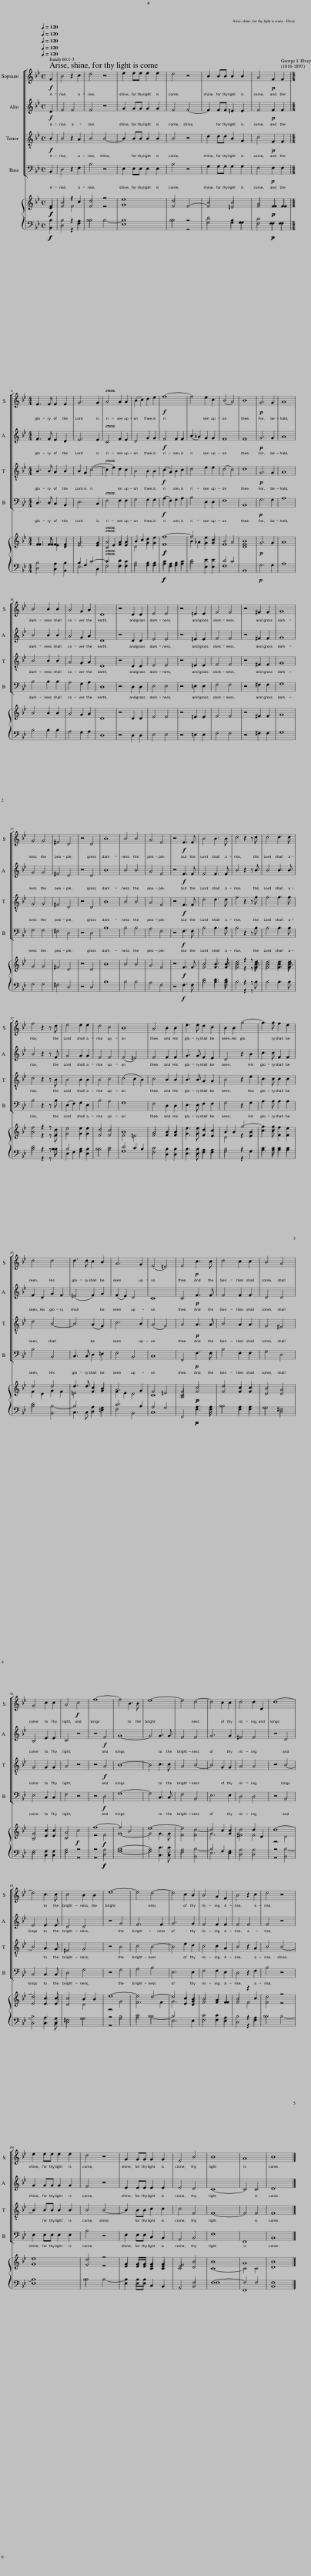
X:1
%%score [ 1 2 3 4 ] { ( 5 6 ) | ( 7 8 ) }
L:1/8
Q:1/4=120
M:4/4
I:linebreak $
K:Bb
V:1 treble
V:2 treble
V:3 treble-8
V:4 bass
V:5 treble
V:6 treble
V:7 bass
V:8 bass
V:1
!f! F2 | B4 z2 c2 | d4 z4 | e2 ee e2 e2 | d4 z4 | %5
 B2 BB B2 B2 | A4!p! F2 F2 |$[M:4/4] F3 F F2 F2 | G6 G2 | A4 A2 A2 | %10
 (B2 c2) d2 e2 |!f! f8- | f4 e2 c2 | (B4 A4) | B8 | %15
!p! G6 G2 | A8 |$ B4 B2 B2 | A4 G2 A2 | D8 | %20
 z4 D2 D2 | E4 E4 | z4 =E2 E2 | F4 F4 | z4 ^F2 F2 | %25
 G8 |$ G4 G4 | ^F4 D4 | z4 D4 | B8 | %30
 B4 B4 | A4 F4 | z4!f! F3 F | B4 B3 B | d4 z2 z d | %35
 d4 d3 d |$ f4 z2 z d | e4 e2 e2 | d4 c4 | B8 | %40
 A4 B2 B2 | e3 e d2 c2 | B2 B2 g4- | g3 g f2 e2 |$ d4 d4 | %45
 d3 d c2 B2 | A6 G2 | (F4 =E4) | F4!p! c3 c | d4 c2 c2 | %50
 B4 A4 |$ G4 c2 c2 | A4!f! c4 | f8- | f4 B3 B | %55
 e8- | e4 d4- | d4 c2 c2 | d4 d2 D2 | d8- |$ %60
 d4 c3 c | c4 B2 B2 | e8- | e4 d4- | d4 c2 B2 | %65
 B4 A2 F2 | B4 z2 c2 | d4 z4 |$ e2 ee e2 e2 | d4 z4 | %70
 G2 GG G2 G2 | F4 B4 | B8 | A8 | B8 |] %75
V:2
!f! D2 | F4 F4 | F4 z4 | G2 GG G2 G2 | F4 F4- | %5
 F2 FF =E2 E2 | F4!p! F2 F2 |$[M:4/4] F3 F E2 D2 | E6 E2 | C4 F2 E2 | %10
 D4 G2 G2 |!f! F4 F2 F2 | (B2 _A2) G2 G2 | F8 | F8 | %15
!p! G6 G2 | A8 |$ B4 B2 B2 | A4 G2 A2 | D8 | %20
 z4 D2 D2 | E4 E4 | z4 =E2 E2 | F4 F4 | z4 ^F2 F2 | %25
 G8 |$ G4 G4 | ^F4 D4 | z4 D4 | B8 | %30
 B4 B4 | A4 F4 | z4!f! F3 F | F4 F3 F | B4 z2 z B | %35
 B4 B3 B |$ B4 z2 z F | G4 G2 G2 | F4 F4 | (F4 =E4) | %40
 F4 F2 F2 | G3 G F2 E2 | D4 z2 B2 | c3 c F2 F2 |$ F2 D2 G2 F2 | %45
 (=E4 F2) G2 | (F2 E2) D4 | C8 | C4!p! F3 F | F4 F2 F2 | %50
 D4 D4 |$ B,4 E2 E2 | C4 z4 | z4!f! F4 | G8- | %55
 G4 G3 G | F4 F4 | G6 G2 | ^F4 F4 | z4 D4 |$ %60
 E4 E3 E | D4 D4 | z4 G4 | F6 F2 | G6 G2 | %65
 F4 F2 F2 | F4 F4 | F4 z4 |$ G2 GG G2 G2 | F4 z4 | %70
 E2 EE E2 E2 | E4 D4 | C8- | C4 C4 | D8 |] %75
V:3
!f! B2 | B4 z2 A2 | B4 B4- | B2 BB B2 B2 | B4 z4 | %5
 d2 dd B2 G2 | c4!p! F2 F2 |$[M:4/4] B3 B A2 B2 | B2 G2 (c4- | c2 e2) d2 c2 | %10
 B4 B2 B2 |!f! (c2 A2) B2 c2 | d4 e2 e2 | (d4 c4) | d8 | %15
!p! G6 G2 | A8 |$ B4 B2 B2 | A4 G2 A2 | D8 | %20
 z4 D2 D2 | E4 E4 | z4 =E2 E2 | F4 F4 | z4 ^F2 F2 | %25
 G8 |$ G4 G4 | ^F4 D4 | z4 D4 | B8 | %30
 B4 B4 | A4 F4 | z4!f! F3 F | d4 d3 d | f4 z2 z f | %35
 f4 f3 f |$ d4 z2 z B | B4 B2 B2 | B4 c4 | (d4 c2 B2) | %40
 c4 B2 B2 | B3 B A2 A2 | B4 z2 e2 | c3 c c2 c2 |$ d4 B4- | %45
 B4 (A2 G2) | c6 B2 | (A4 G4) | A4!p! A3 A | B4 A2 A2 | %50
 G4 ^F4 |$ G4 G2 G2 | A4 z4 | z4!f! A4 | B8- | %55
 B4 c3 c | A4 B4- | B4 G2 G2 | A4 A4 | z4 B4- |$ %60
 B4 A3 G | ^F4 G4 | z4 B4 | c4 B4- | B4 e2 d2 | %65
 c4 c2 A2 | B4 z2 A2 | B4 B4- |$ B2 BB B2 B2 | B4 B4- | %70
 B2 BB c2 c2 | c4 F4 | F8- | F4 F4 | F8 |] %75
V:4
 B,,2 | D,4 z2 F,2 | B,4 z4 | E,2 E,E, E,2 E,2 | B,4 z4 | %5
 G,2 G,G, G,2 G,2 | F,4!p! F,2 F,2 |$[M:4/4] D,3 D, C,2 B,,2 | E,6 C,2 | F,4 F,2 F,2 | %10
 G,4 G,2 G,2 |!f! (A,2 F,2) G,2 A,2 | B,4 E,2 E,2 | F,8 | B,,8 | %15
!p! G,6 G,2 | A,8 |$ B,4 B,2 B,2 | A,4 G,2 A,2 | D,8 | %20
 z4 D,2 D,2 | E,4 E,4 | z4 =E,2 E,2 | F,4 F,4 | z4 ^F,2 F,2 | %25
 G,8 |$ G,4 G,4 | ^F,4 D,4 | z4 D,4 | B,8 | %30
 B,4 B,4 | A,4 F,4 | z4!f! F,3 F, | B,4 B,3 B, | B,4 z2 z B, | %35
 B,4 B,3 B, |$ B,4 z2 z B, | (E,2 F,2) G,2 E,2 | B,4 A,4 | G,8 | %40
 F,4 D,2 D,2 | E,3 E, F,2 F,2 | G,4 z2 G,2 | A,3 A, A,2 A,2 |$ B,4 B,,4 | %45
 C,3 C, D,2 =E,2 | F,4 B,,4 | C,8 | F,,4!p! F,3 F, | B,4 F,2 F,2 | %50
 G,4 D,4 |$ E,4 C,2 C,2 | F,4 z4 | z4!f! D,4 | G,8- | %55
 G,4 C,3 C, | F,4 B,,4 | E,6 E,2 | D,4 D,4 | z4 B,,4 |$ %60
 C,4 C,3 C, | D,4 G,4 | z4 G,4 | A,4 B,4 | E,6 E,2 | %65
 F,4 F,2 E,2 | D,4 z2 F,2 | B,4 z4 |$ E,2 E,E, E,2 E,2 | B,4 z4 | %70
 E,2 E,E, C,2 B,,2 | A,,4 B,,4 | F,8 | F,,8 | B,,8 |] %75
V:5
!f!!f! F2 | B4 z2 c2 | d4 z4 | e8 | d4 x4 | %5
 B4 B4 | A4!p!!p! F2 F2 |$[M:4/4] F3 F F2 F2 | G6 G2 | A4 A2 A2 | %10
 B2 c2 d2 e2 |!f!!f! f8- | f4 e2 c2 | B4 A4 | [DFB]8 | %15
!p! G6 G2 | A8 |$ B4 B2 B2 | A4 G2 A2 | D8 | %20
 z4 D2 D2 | E4 E4 | z4 =E2 E2 | F4 F4 | z4 ^F2 F2 | %25
 G8 |$ G4 G4 | ^F4 D4 | z4 D4 | B8 | %30
 B4 B4 | A4 F4 | z4!f! F3 F | B4 B3 B | d4 z2 z d | %35
 d4 d3 d |$ f4 z2 z d | e4 e2 e2 | d4 c4 | B8 | %40
 A4 B2 B2 | e3 e d2 c2 | B2 B2 g4- | g3 g f2 e2 |$ d4 d4 | %45
 d3 d c2 B2 | A6 G2 | F4 =E4 | F4!p!!p! c4 | d4 c2 c2 | %50
 B4 A4 |$ G4 c2 c2 | A4!f! c4 | f8- | f4 B4 | %55
 e8- | e4 d4- | d4 c2 c2 | d4 d2 D2 | d8- |$ %60
 d4 c3 c | c4 B2 B2 | e8- | e4 d4- | d4 c2 B2 | %65
 B4 A2 F2 | B4 z2 c2 | d4 z4 |$ e8 | d4 z4 | %70
 G2 GG G2 G2 | [EF]4 B4 | B8 | A8 | B8 |] %75
V:6
 D2 | F4 F4 | F4 z4 | G8 | F4 F4- | %5
 F4 =E4 | F4 F2 F2 |$[M:4/4] F3 F E2 D2 | E6 E2 | C4 F2 E2 | %10
 D4 G2 G2 | F8 | B2 _A2 G2 G2 | F8 | x8 | %15
 x8 | x8 |$ x8 | x8 | x8 | %20
 x8 | x8 | x8 | x8 | x8 | %25
 x8 |$ x8 | x8 | x8 | x8 | %30
 x8 | x8 | x8 | F4 F3 F | B4 z2 z B | %35
 B4 B3 B |$ B4 z2 z F | G4 G2 G2 | F4 F4 | F4 =E4 | %40
 F4 F2 F2 | G3 G F2 E2 | D4 z2 B2 | c3 c F2 F2 |$ F2 D2 G2 F2 | %45
 =E4 F2 G2 | F2 E2 D4 | C8 | C4 F4 | F4 F2 F2 | %50
 D4 D4 |$ B,4 E2 E2 | C4 x4 | z4!f! F4 | G8- | %55
 G4 G3 G | F4 F4 | G6 G2 | ^F4 F4 | z4 D4 |$ %60
 E4 E3 E | D4 D4 | z4 G4 | F6 F2 | G6 G2 | %65
 F4 F2 F2 | F4 F4 | F4 z4 |$ G8 | F4 z4 | %70
 E2 EE E2 E2 | x4 D4 | C8- | C4 C4 | D8 |] %75
V:7
!f!!f! B,2 | B,4 z2 A,2 | B,4 B,4- | B,8 | B,4 z4 | %5
 D4 B,2 G,2 | C4!p!!p! F,2 F,2 |$[M:4/4] B,4 A,2 B,2 | B,2 G,2 C4- | C2[I:staff -1] E2[I:staff +1] D2 C2 | %10
 B,4 B,2 B,2 |!f!!f! C2 A,2 B,2 C2 | D4 E2 E2 | D4 C4 | B,,8 | %15
!p! G,6 G,2 | A,8 |$ B,4 B,2 B,2 | A,4 G,2 A,2 | D,8 | %20
 z4 D,2 D,2 | E,4 E,4 | z4 =E,2 E,2 | F,4 F,4 | z4 ^F,2 F,2 | %25
 G,8 |$ G,4 G,4 | ^F,4 D,4 | z4 D,4 | B,8 | %30
 B,4 B,4 | A,4 F,4 | z4!f! F,3 F, | D4 D3 D |[I:staff -1] F4[I:staff +1] z2 z[I:staff -1] F | %35
 F4 F3 F |$[I:staff +1] D4 z2 z B, | B,4 B,2 B,2 | B,4 C4 | D4 C2 B,2 | %40
 C4 B,2 B,2 | B,3 B, A,2 A,2 | B,4 z2[I:staff -1] E2 |[I:staff +1] C3 C C2 C2 |$ D4 B,4- | %45
 B,4 A,2 G,2 | C6 B,2 | A,4 G,4 |[I:staff -1] A,4!p!!p![I:staff +1] A,3 A, | B,4 A,2 A,2 | %50
 G,4 ^F,4 |$ G,4 G,2 G,2 | A,4 z4 | z4!f!!f! A,4 | B,8- | %55
 B,4 C3 C | A,4 B,4- | B,4 G,2 G,2 | A,4 A,4 | z4 B,4- |$ %60
 B,4 A,3 G, | ^F,4 G,4 | z4 B,4 | C4 B,4- | B,4[I:staff -1] E2 D2 | %65
[I:staff +1] C4 C2 A,2 | B,4 z2 A,2 | B,4 B,4- |$ B,8 | B,4 B,4- | %70
 B,2 B,B,[I:staff -1] C2 C2 | C4[I:staff +1] F,4 | F,8- | F,4 F,4 | F,8 |] %75
V:8
 B,,2 | D,4 z2 F,2 | B,4 x4 | E,8 | B,4 z4 | %5
 G,4 G,2 G,2 | F,4 F,2 F,2 |$[M:4/4] D,4 C,2 B,,2 | E,6 C,2 | F,4 F,2 F,2 | %10
 G,4 G,2 G,2 | A,2 F,2 G,2 A,2 | B,4 E,2 E,2 | F,8 | x8 | %15
 x8 | x8 |$ x8 | x8 | x8 | %20
 x8 | x8 | x8 | x8 | x8 | %25
 x8 |$ x8 | x8 | x8 | x8 | %30
 x8 | x8 | x8 | B,4 B,3 B, | B,4 z2 z B, | %35
 B,4 B,3 B, |$ B,4 z2 z B, | E,2 F,2 G,2 E,2 | B,4 A,4 | G,8 | %40
 F,4 D,2 D,2 | E,3 E, F,2 F,2 | G,4 z2 G,2 | A,3 A, A,2 A,2 |$ B,4 B,,4 | %45
 C,3 C, D,2 =E,2 | F,4 B,,4 | C,8 | F,,4 F,3 F, | B,4 F,2 F,2 | %50
 G,4 D,4 |$ E,4 C,2 C,2 | F,4 z4 | z4 D,4 | G,8- | %55
 G,4 C,3 C, | F,4 B,,4 | E,6 E,2 | D,4 D,4 | z4 B,,4 |$ %60
 C,4 C,3 C, | D,4 G,4 | z4 G,4 | A,4 B,4 | E,6 E,2 | %65
 F,4 F,2 E,2 | D,4 z2 F,2 | B,4 x4 |$ E,8 | B,4 x4 | %70
 E,2 E,E, C,2 B,,2 | A,,4 B,,4 | F,8 | F,,8 | B,,8 |] %75
